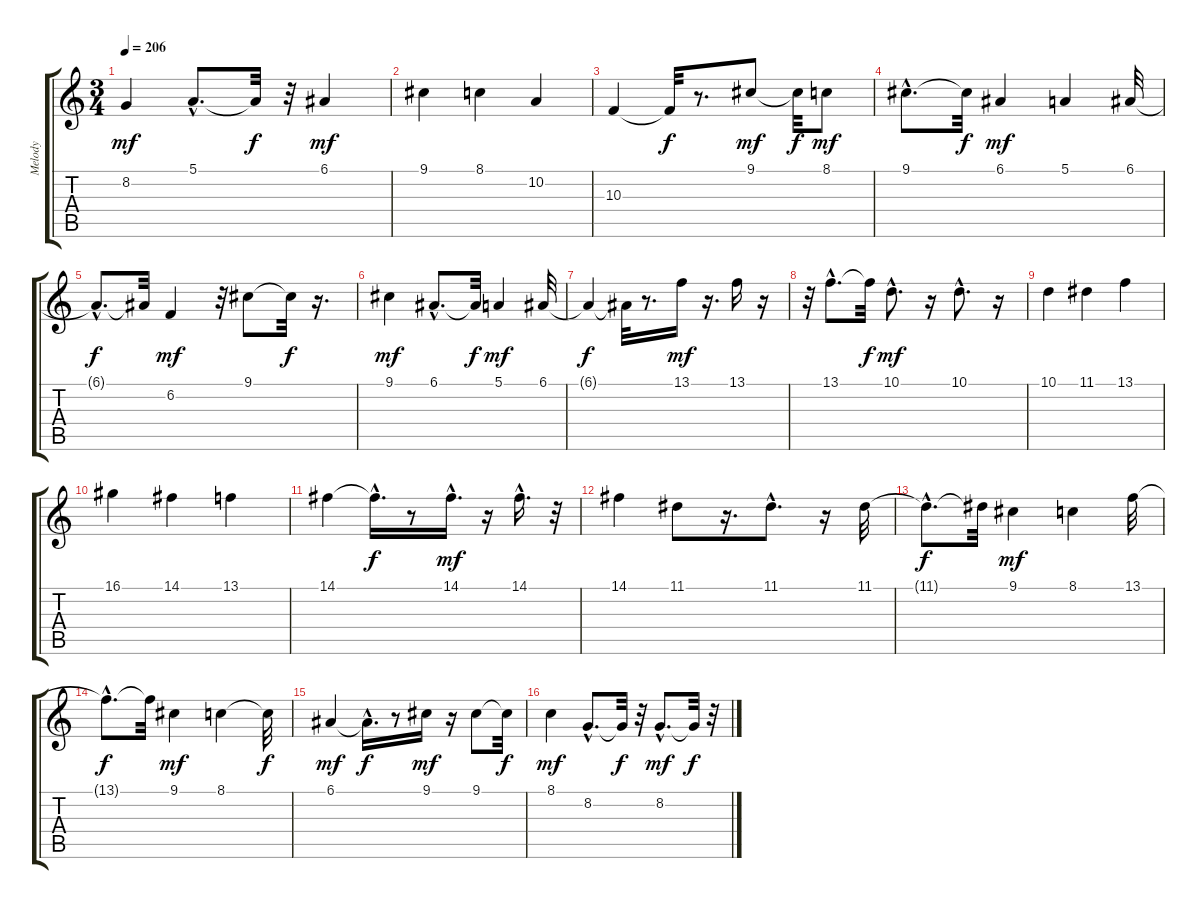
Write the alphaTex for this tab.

\track ("Melody" "Melody") {instrument panflute}
\staff {score tabs}
\tuning (E4 B3 G3 D3 A2 E2) {hide}
\ts (3 4)
\tempo 206
\clef g2
\ks c
8.2.4{dy mf} 5.1{hac}.8{d} 5.1{t}.32{dy f} r.32 6.1.4{dy mf} |
9.1.4 8.1.4 10.2.4 |
10.3.4 10.3{t}.32{dy f} r.8{d} 9.1.8{dy mf} 9.1{t}.32{dy f} 8.1.8{dy mf} |
9.1{hac}.8{d} 9.1{t}.32{dy f} 6.1.4{dy mf} 5.1.4 6.1.32 |
6.1{hac t}.8{d dy f} 6.1{t}.32 6.2.4{dy mf} r.32 9.1.8 9.1{t}.32{dy f} r.16{d} |
9.1.4{dy mf} 6.1{hac}.8{d} 6.1{t}.32{dy f} 5.1.4{dy mf} 6.1.32 |
6.1{t}.4{dy f} 6.1{t}.32 r.8{d} 13.1.16{dy mf} r.16{d} 13.1.16 r.16 |
r.32 13.1{hac}.8{d} 13.1{t}.32{dy f} 10.1{hac}.8{d dy mf} r.16 10.1{hac}.8{d} r.16 |
10.1.4 11.1.4 13.1.4 |
16.1.4 14.1.4 13.1.4 |
14.1.4 14.1{hac t}.16{d dy f} r.8 14.1{hac}.16{d dy mf} r.16 14.1{hac}.16{d} r.32 |
14.1.4 11.1.8 r.16{d} 11.1{hac}.8{d} r.16 11.1.32 |
11.1{hac t}.8{d dy f} 11.1{t}.32 9.1.4{dy mf} 8.1.4 13.1.32 |
13.1{hac t}.8{d dy f} 13.1{t}.32 9.1.4{dy mf} 8.1.4 8.1{t}.32{dy f} |
6.1.4{dy mf} 6.1{hac t}.16{d dy f} r.8 9.1.16{dy mf} r.16 9.1.8 9.1{t}.32{dy f} |
8.1.4{dy mf} 8.2{hac}.8{d} 8.2{t}.32{dy f} r.32 8.2{hac}.8{d dy mf} 8.2{t}.32{dy f} r.32
